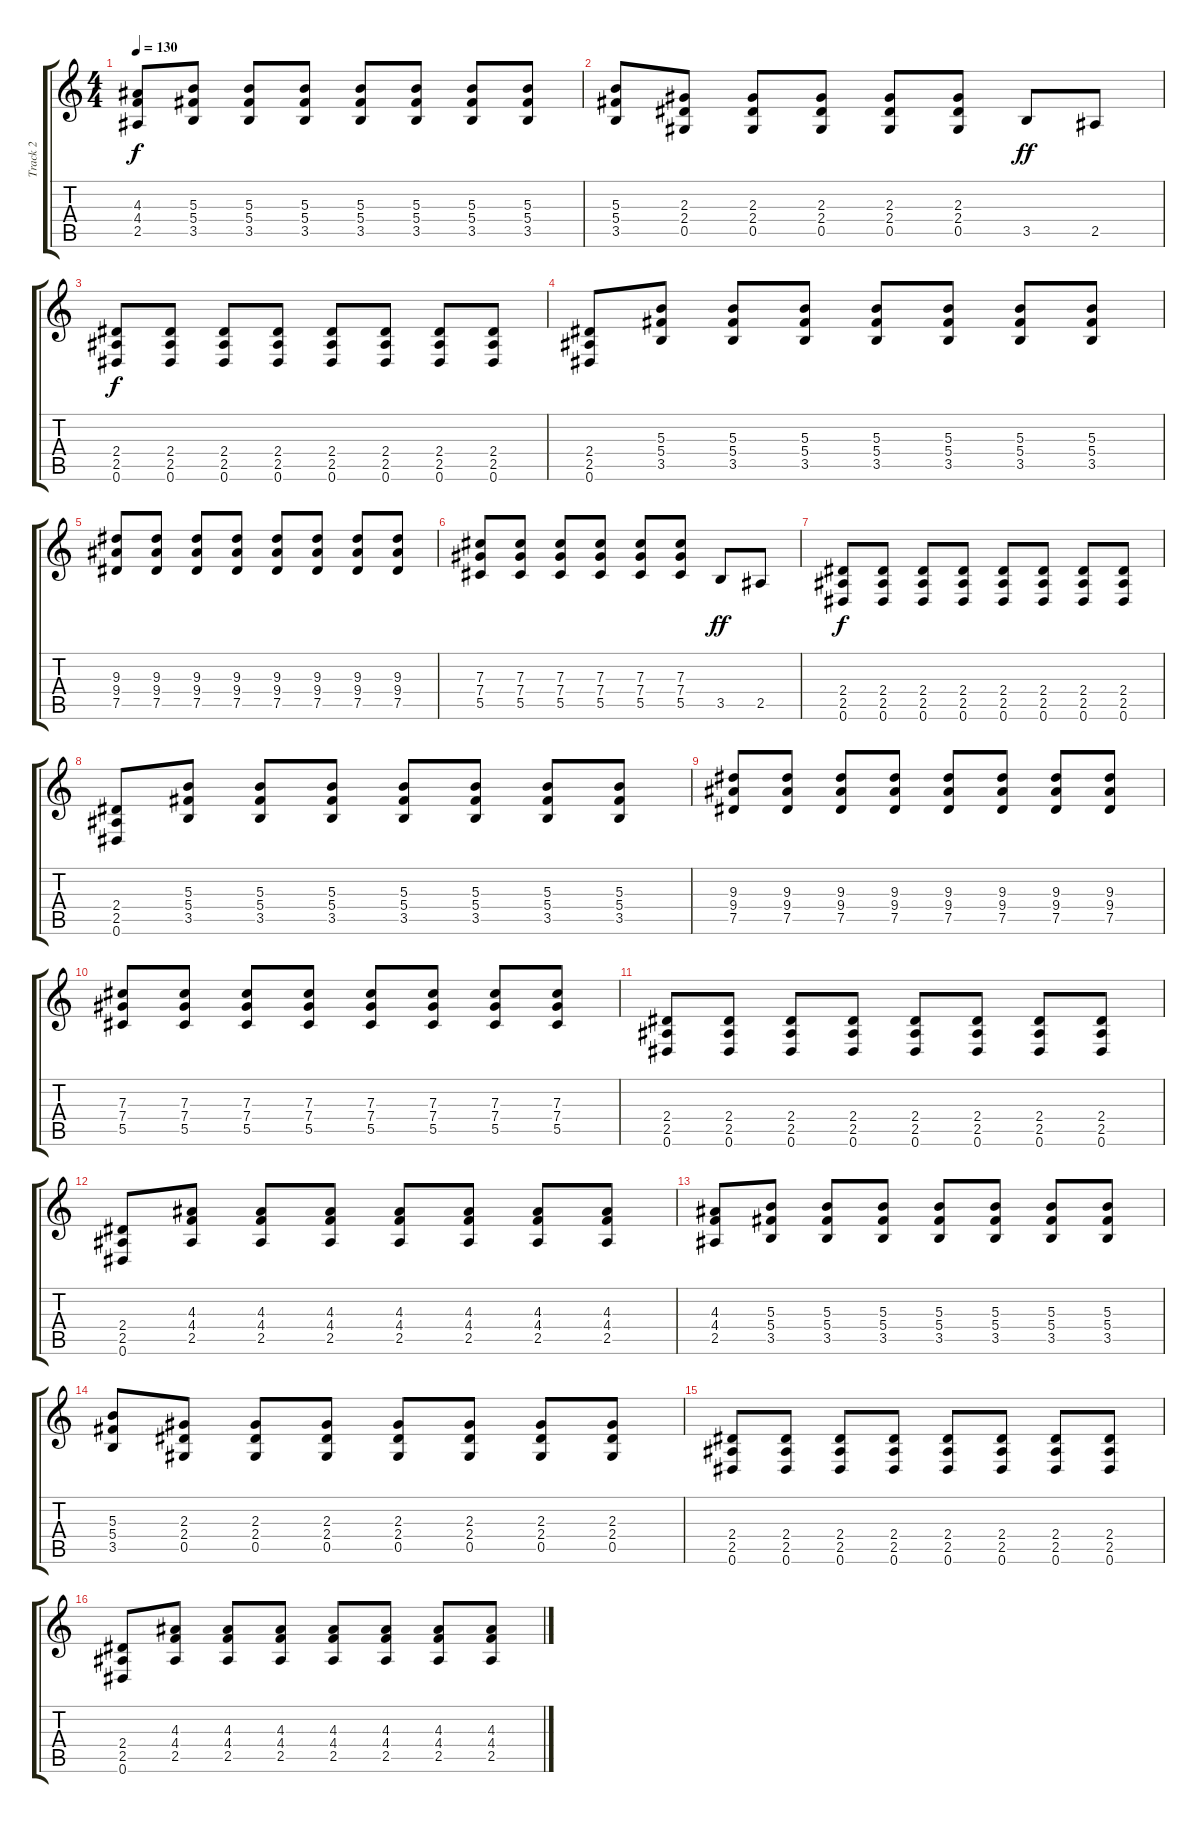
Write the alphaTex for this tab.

\track ("Track 2" "Track 2") {instrument distortionguitar}
\staff {score tabs}
\tuning (Eb4 Bb3 Gb3 Db3 Ab2 Eb2) {hide}
\ts (4 4)
\tempo 130
\clef g2
\ks c
(4.3 4.4 2.5).8{dy f} (5.3 5.4 3.5).8 (5.3 5.4 3.5).8 (5.3 5.4 3.5).8 (5.3 5.4 3.5).8 (5.3 5.4 3.5).8 (5.3 5.4 3.5).8 (5.3 5.4 3.5).8 |
(5.3 5.4 3.5).8 (2.3 2.4 0.5).8 (2.3 2.4 0.5).8 (2.3 2.4 0.5).8 (2.3 2.4 0.5).8 (2.3 2.4 0.5).8 3.5.8{dy ff} 2.5.8 |
(2.4 2.5 0.6).8{dy f} (2.4 2.5 0.6).8 (2.4 2.5 0.6).8 (2.4 2.5 0.6).8 (2.4 2.5 0.6).8 (2.4 2.5 0.6).8 (2.4 2.5 0.6).8 (2.4 2.5 0.6).8 |
(2.4 2.5 0.6).8 (5.3 5.4 3.5).8 (5.3 5.4 3.5).8 (5.3 5.4 3.5).8 (5.3 5.4 3.5).8 (5.3 5.4 3.5).8 (5.3 5.4 3.5).8 (5.3 5.4 3.5).8 |
(9.3 9.4 7.5).8 (9.3 9.4 7.5).8 (9.3 9.4 7.5).8 (9.3 9.4 7.5).8 (9.3 9.4 7.5).8 (9.3 9.4 7.5).8 (9.3 9.4 7.5).8 (9.3 9.4 7.5).8 |
(7.3 7.4 5.5).8 (7.3 7.4 5.5).8 (7.3 7.4 5.5).8 (7.3 7.4 5.5).8 (7.3 7.4 5.5).8 (7.3 7.4 5.5).8 3.5.8{dy ff} 2.5.8 |
(2.4 2.5 0.6).8{dy f} (2.4 2.5 0.6).8 (2.4 2.5 0.6).8 (2.4 2.5 0.6).8 (2.4 2.5 0.6).8 (2.4 2.5 0.6).8 (2.4 2.5 0.6).8 (2.4 2.5 0.6).8 |
(2.4 2.5 0.6).8 (5.3 5.4 3.5).8 (5.3 5.4 3.5).8 (5.3 5.4 3.5).8 (5.3 5.4 3.5).8 (5.3 5.4 3.5).8 (5.3 5.4 3.5).8 (5.3 5.4 3.5).8 |
(9.3 9.4 7.5).8 (9.3 9.4 7.5).8 (9.3 9.4 7.5).8 (9.3 9.4 7.5).8 (9.3 9.4 7.5).8 (9.3 9.4 7.5).8 (9.3 9.4 7.5).8 (9.3 9.4 7.5).8 |
(7.3 7.4 5.5).8 (7.3 7.4 5.5).8 (7.3 7.4 5.5).8 (7.3 7.4 5.5).8 (7.3 7.4 5.5).8 (7.3 7.4 5.5).8 (7.3 7.4 5.5).8 (7.3 7.4 5.5).8 |
(2.4 2.5 0.6).8 (2.4 2.5 0.6).8 (2.4 2.5 0.6).8 (2.4 2.5 0.6).8 (2.4 2.5 0.6).8 (2.4 2.5 0.6).8 (2.4 2.5 0.6).8 (2.4 2.5 0.6).8 |
(2.4 2.5 0.6).8 (4.3 4.4 2.5).8 (4.3 4.4 2.5).8 (4.3 4.4 2.5).8 (4.3 4.4 2.5).8 (4.3 4.4 2.5).8 (4.3 4.4 2.5).8 (4.3 4.4 2.5).8 |
(4.3 4.4 2.5).8 (5.3 5.4 3.5).8 (5.3 5.4 3.5).8 (5.3 5.4 3.5).8 (5.3 5.4 3.5).8 (5.3 5.4 3.5).8 (5.3 5.4 3.5).8 (5.3 5.4 3.5).8 |
(5.3 5.4 3.5).8 (2.3 2.4 0.5).8 (2.3 2.4 0.5).8 (2.3 2.4 0.5).8 (2.3 2.4 0.5).8 (2.3 2.4 0.5).8 (2.3 2.4 0.5).8 (2.3 2.4 0.5).8 |
(2.4 2.5 0.6).8 (2.4 2.5 0.6).8 (2.4 2.5 0.6).8 (2.4 2.5 0.6).8 (2.4 2.5 0.6).8 (2.4 2.5 0.6).8 (2.4 2.5 0.6).8 (2.4 2.5 0.6).8 |
(2.4 2.5 0.6).8 (4.3 4.4 2.5).8 (4.3 4.4 2.5).8 (4.3 4.4 2.5).8 (4.3 4.4 2.5).8 (4.3 4.4 2.5).8 (4.3 4.4 2.5).8 (4.3 4.4 2.5).8
